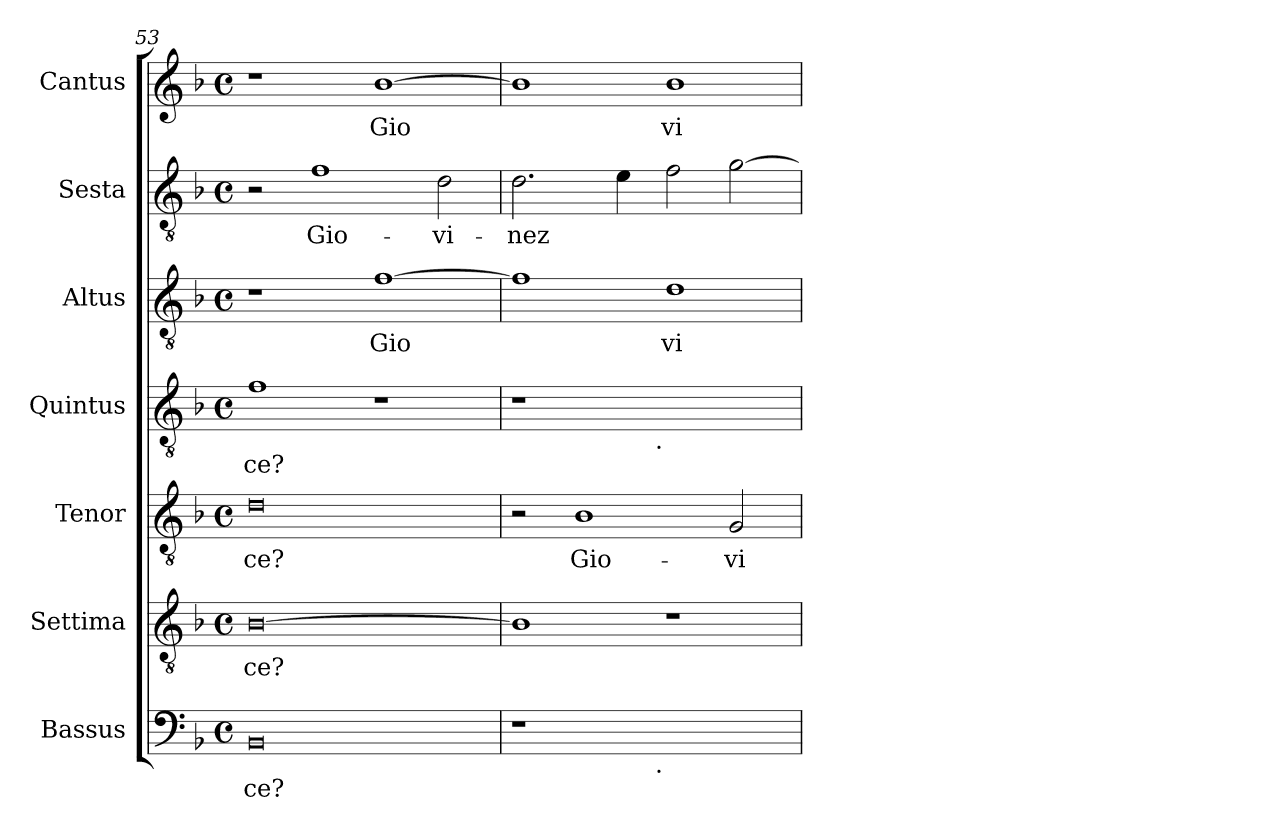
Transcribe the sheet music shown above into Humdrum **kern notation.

**kern	**text	**kern	**text	**kern	**text	**kern	**text	**kern	**text	**kern	**text	**kern	**text
*part7	*part7	*part6	*part6	*part5	*part5	*part4	*part4	*part3	*part3	*part2	*part2	*part1	*part1
*staff7	*staff7	*staff6	*staff6	*staff5	*staff5	*staff4	*staff4	*staff3	*staff3	*staff2	*staff2	*staff1	*staff1
*I"Bassus	*	*I"Settima	*	*I"Tenor	*	*I"Quintus	*	*I"Altus	*	*I"Sesta	*	*I"Cantus	*
*clefF4	*	*clefGv2	*	*clefGv2	*	*clefGv2	*	*clefGv2	*	*clefGv2	*	*clefG2	*
*k[b-]	*	*k[b-]	*	*k[b-]	*	*k[b-]	*	*k[b-]	*	*k[b-]	*	*k[b-]	*
*F:	*	*F:	*	*F:	*	*F:	*	*F:	*	*F:	*	*F:	*
*M4/4	*	*M4/4	*	*M4/4	*	*M4/4	*	*M4/4	*	*M4/4	*	*M4/4	*
*met(c)	*	*met(c)	*	*met(c)	*	*met(c)	*	*met(c)	*	*met(c)	*	*met(c)	*
=53	=53	=53	=53	=53	=53	=53	=53	=53	=53	=53	=53	=53	=53
!	!LO:LY:b:cj	!	!LO:LY:b:cj	!	!LO:LY:b:cj	!	!LO:LY:b:cj	!	!	!	!	!	!
0BB-	ce?	[>0B-	ce?	0d	-ce?	1f	ce?	1r	.	2r	.	1r	.
!	!	!	!	!	!	!	!	!	!	!	!LO:LY:b:cj	!	!
.	.	.	.	.	.	.	.	.	.	1f	Gio-	.	.
!	!	!	!	!	!	!	!	!	!LO:LY:b:cj	!	!	!	!LO:LY:b:cj
.	.	.	.	.	.	1r	.	[>1f	Gio	.	.	[>1b-	Gio-
!	!	!	!	!	!	!	!	!	!	!	!LO:LY:b:cj	!	!
.	.	.	.	.	.	.	.	.	.	2d\	-vi-	.	.
=54	=54	=54	=54	=54	=54	=54	=54	=54	=54	=54	=54	=54	=54
!	!	!	!LO:LY:b:cj	!	!	!	!	!	!LO:LY:b:cj	!	!LO:LY:b:cj	!	!LO:LY:b:cj
*^	*	*	*	*	*	*^	*	*	*	*	*	*	*
1r	2ryy	.	1B-]	.	2r	.	1r	2ryy	.	1f]	.	2.d\	-nez-	1b-]	--
!	!	!	!	!	!	!LO:LY:b:cj	!	!	!	!	!	!	!	!	!
.	4...ryy	.	.	.	1B-	Gio-	.	4...ryy	.	.	.	.	.	.	.
!	!	!	!	!	!	!	!	!	!	!	!	!	!LO:LY:b:cj	!	!
.	.	.	.	.	.	.	.	.	.	.	.	4e\	--	.	.
!	!	!	!	!	!	!	!	!LO:TX:b:t=.	!	!	!	!	!	!	!
!	!LO:TX:b:t=.	!	!	!	!	!	!	!	!	!	!	!	!	!	!
.	1ryy	.	.	.	.	.	.	1ryy	.	.	.	.	.	.	.
!	!	!	!	!	!	!	!	!	!	!	!LO:LY:b:cj	!	!LO:LY:b:cj	!	!LO:LY:b:cj
1ryy	.	.	1r	.	.	.	1ryy	.	.	1d	vi	2f\	--	1b-	-vi-
!	!	!	!	!	!	!LO:LY:b:cj	!	!	!	!	!	!	!LO:LY:b:cj	!	!
.	.	.	.	.	2G/	-vi-	.	.	.	.	.	[>2g\	--	.	.
.	32ryy	.	.	.	.	.	.	32ryy	.	.	.	.	.	.	.
*v	*v	*	*	*	*	*	*v	*v	*	*	*	*	*	*	*
=	=	=	=	=	=	=	=	=	=	=	=	=	=
*-	*-	*-	*-	*-	*-	*-	*-	*-	*-	*-	*-	*-	*-
